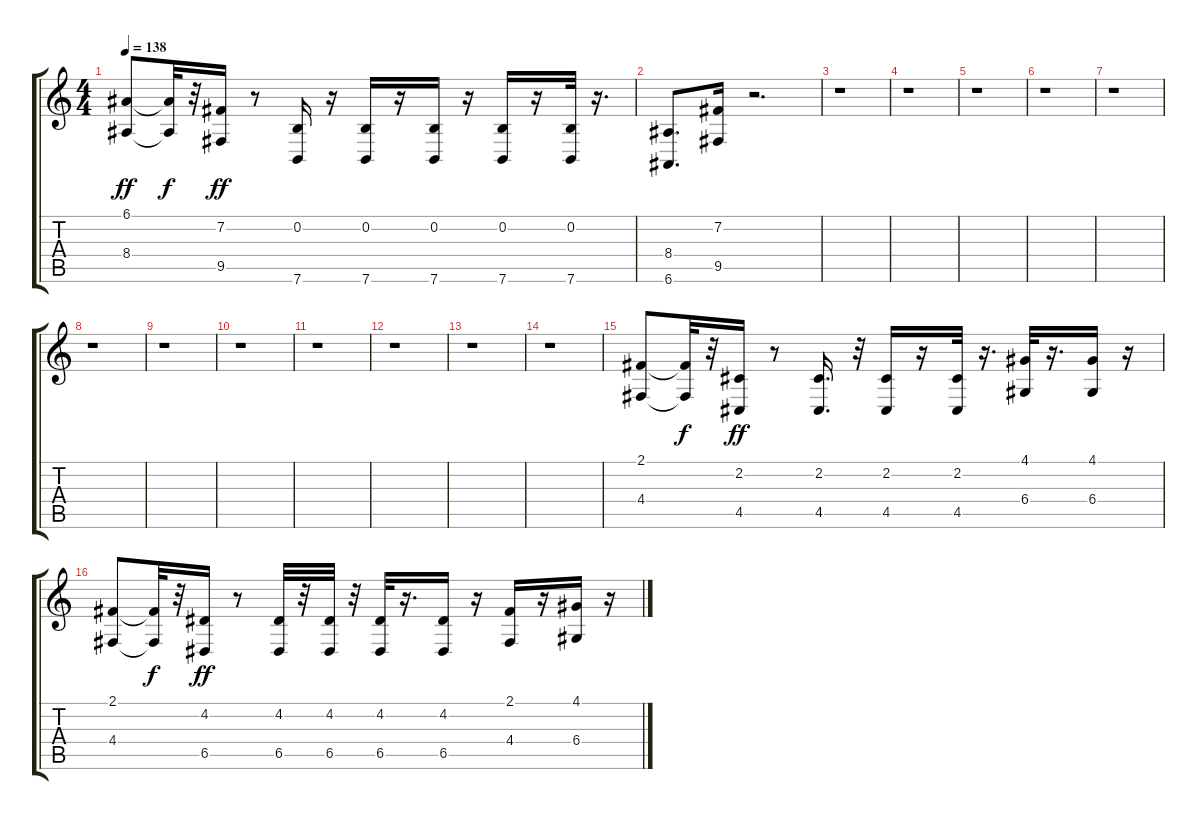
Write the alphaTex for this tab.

\track "" {instrument lead2sawtooth}
\staff {score tabs}
\tuning (E4 B3 G3 D3 A2 E2) {hide}
\ts (4 4)
\tempo 138
\clef g2
\ks c
(6.1 8.4).8{dy ff} (6.1{t} 8.4{t}).32{dy f} r.32 (7.2 9.5).16{dy ff} r.8 (0.2 7.6).16 r.16 (0.2 7.6).16 r.16 (0.2 7.6).16 r.16 (0.2 7.6).16 r.16 (0.2 7.6).32 r.16{d} |
(8.4 6.6).8{d} (7.2 9.5).16 r.2{d} |
r.1 |
r.1 |
r.1 |
r.1 |
r.1 |
r.1 |
r.1 |
r.1 |
r.1 |
r.1 |
r.1 |
r.1 |
(2.1 4.4).8 (2.1{t} 4.4{t}).32{dy f} r.32 (2.2 4.5).16{dy ff} r.8 (2.2 4.5).16{d} r.32 (2.2 4.5).16 r.16 (2.2 4.5).32 r.16{d} (4.1 6.4).32 r.16{d} (4.1 6.4).16 r.16 |
(2.1 4.4).8 (2.1{t} 4.4{t}).32{dy f} r.32 (4.2 6.5).16{dy ff} r.8 (4.2 6.5).32 r.32 (4.2 6.5).32 r.32 (4.2 6.5).32 r.16{d} (4.2 6.5).16 r.16 (2.1 4.4).16 r.16 (4.1 6.4).16 r.16
